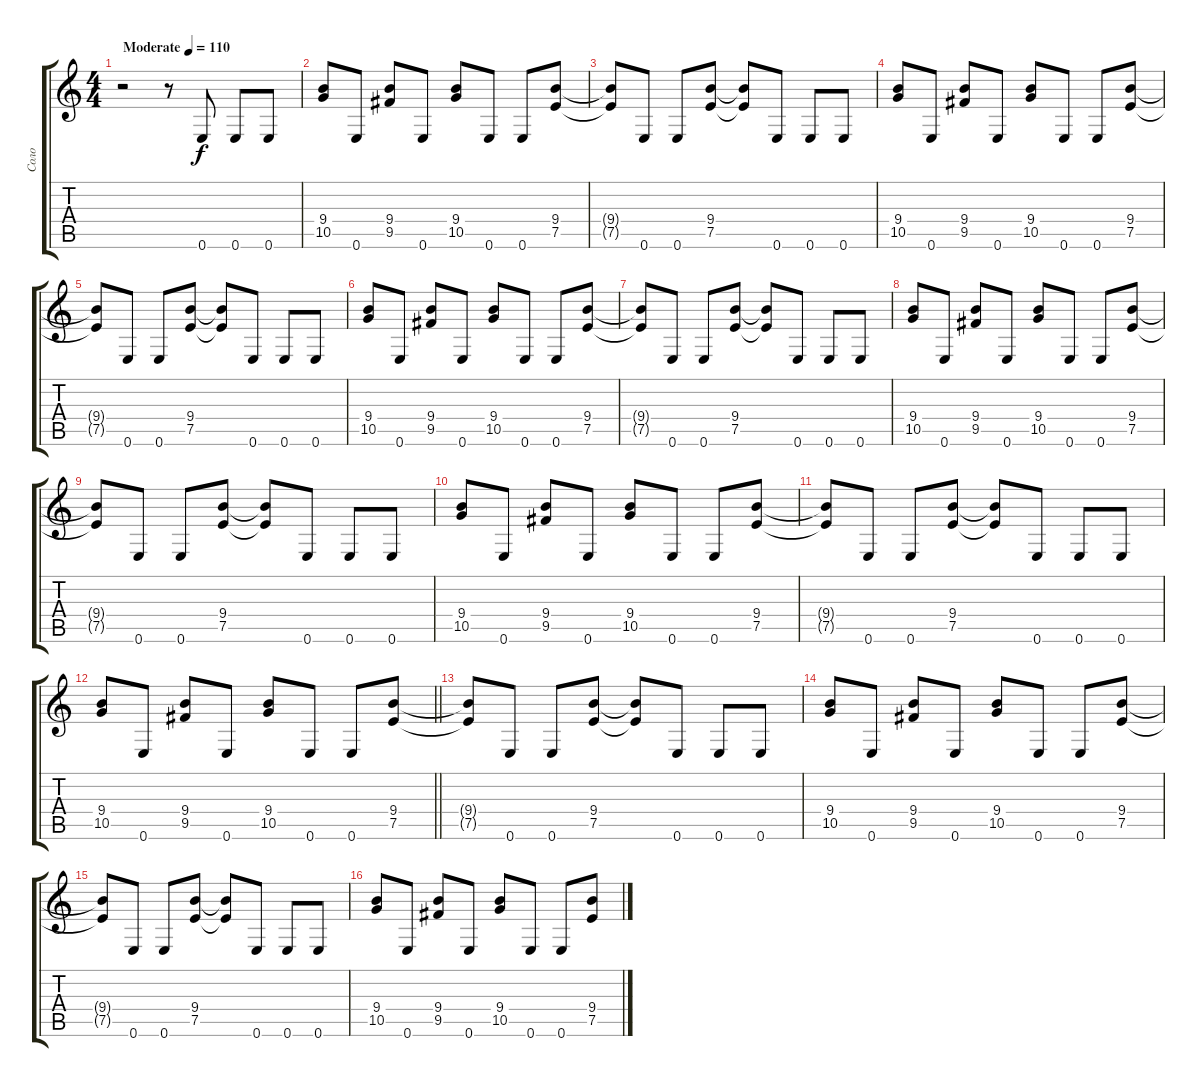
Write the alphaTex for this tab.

\track ("Соло" "Соло") {instrument distortionguitar}
\staff {score tabs}
\tuning (E4 B3 G3 D3 A2 E2) {hide}
\ts (4 4)
\tempo (110 "Moderate")
\clef g2
\ks c
r.2{dy f instrument distortionguitar} r.8 0.6.8 0.6.8 0.6.8 |
(9.4 10.5).8 0.6.8 (9.4 9.5).8 0.6.8 (9.4 10.5).8 0.6.8 0.6.8 (9.4 7.5).8 |
(9.4{t} 7.5{t}).8 0.6.8 0.6.8 (9.4 7.5).8 (9.4{t} 7.5{t}).8 0.6.8 0.6.8 0.6.8 |
(9.4 10.5).8 0.6.8 (9.4 9.5).8 0.6.8 (9.4 10.5).8 0.6.8 0.6.8 (9.4 7.5).8 |
(9.4{t} 7.5{t}).8 0.6.8 0.6.8 (9.4 7.5).8 (9.4{t} 7.5{t}).8 0.6.8 0.6.8 0.6.8 |
(9.4 10.5).8 0.6.8 (9.4 9.5).8 0.6.8 (9.4 10.5).8 0.6.8 0.6.8 (9.4 7.5).8 |
(9.4{t} 7.5{t}).8 0.6.8 0.6.8 (9.4 7.5).8 (9.4{t} 7.5{t}).8 0.6.8 0.6.8 0.6.8 |
(9.4 10.5).8 0.6.8 (9.4 9.5).8 0.6.8 (9.4 10.5).8 0.6.8 0.6.8 (9.4 7.5).8 |
(9.4{t} 7.5{t}).8 0.6.8 0.6.8 (9.4 7.5).8 (9.4{t} 7.5{t}).8 0.6.8 0.6.8 0.6.8 |
(9.4 10.5).8 0.6.8 (9.4 9.5).8 0.6.8 (9.4 10.5).8 0.6.8 0.6.8 (9.4 7.5).8 |
(9.4{t} 7.5{t}).8 0.6.8 0.6.8 (9.4 7.5).8 (9.4{t} 7.5{t}).8 0.6.8 0.6.8 0.6.8 |
\barLineRight lightlight
(9.4 10.5).8 0.6.8 (9.4 9.5).8 0.6.8 (9.4 10.5).8 0.6.8 0.6.8 (9.4 7.5).8 |
(9.4{t} 7.5{t}).8 0.6.8 0.6.8 (9.4 7.5).8 (9.4{t} 7.5{t}).8 0.6.8 0.6.8 0.6.8 |
(9.4 10.5).8 0.6.8 (9.4 9.5).8 0.6.8 (9.4 10.5).8 0.6.8 0.6.8 (9.4 7.5).8 |
(9.4{t} 7.5{t}).8 0.6.8 0.6.8 (9.4 7.5).8 (9.4{t} 7.5{t}).8 0.6.8 0.6.8 0.6.8 |
(9.4 10.5).8 0.6.8 (9.4 9.5).8 0.6.8 (9.4 10.5).8 0.6.8 0.6.8 (9.4 7.5).8
